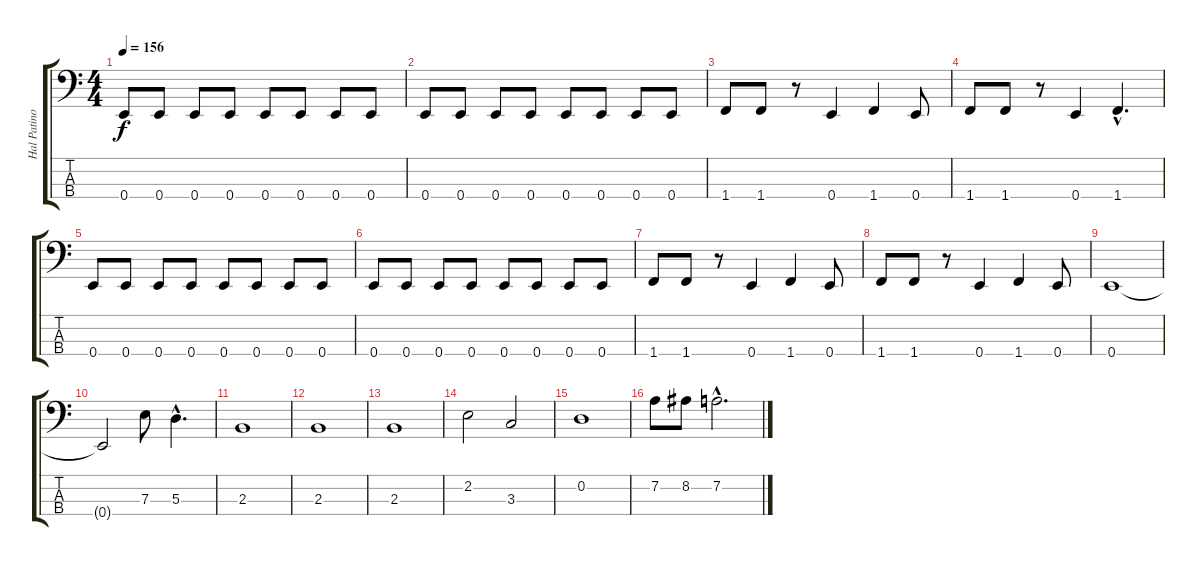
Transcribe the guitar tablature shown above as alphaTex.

\track ("Hal Patino" "Hal Patino") {instrument electricbassfinger}
\staff {score tabs}
\tuning (G2 D2 A1 E1) {hide}
\ts (4 4)
\tempo 156
\clef f4
\ks c
0.4.8{dy f} 0.4.8 0.4.8 0.4.8 0.4.8 0.4.8 0.4.8 0.4.8 |
0.4.8 0.4.8 0.4.8 0.4.8 0.4.8 0.4.8 0.4.8 0.4.8 |
1.4.8 1.4.8 r.8 0.4.4 1.4.4 0.4.8 |
1.4.8 1.4.8 r.8 0.4.4 1.4{hac}.4{d} |
0.4.8 0.4.8 0.4.8 0.4.8 0.4.8 0.4.8 0.4.8 0.4.8 |
0.4.8 0.4.8 0.4.8 0.4.8 0.4.8 0.4.8 0.4.8 0.4.8 |
1.4.8 1.4.8 r.8 0.4.4 1.4.4 0.4.8 |
1.4.8 1.4.8 r.8 0.4.4 1.4.4 0.4.8 |
0.4.1 |
0.4{t}.2 7.3.8 5.3{hac}.4{d} |
2.3.1 |
2.3.1 |
2.3.1 |
2.2.2 3.3.2 |
0.2.1 |
7.2.8 8.2.8 7.2{hac}.2{d}
